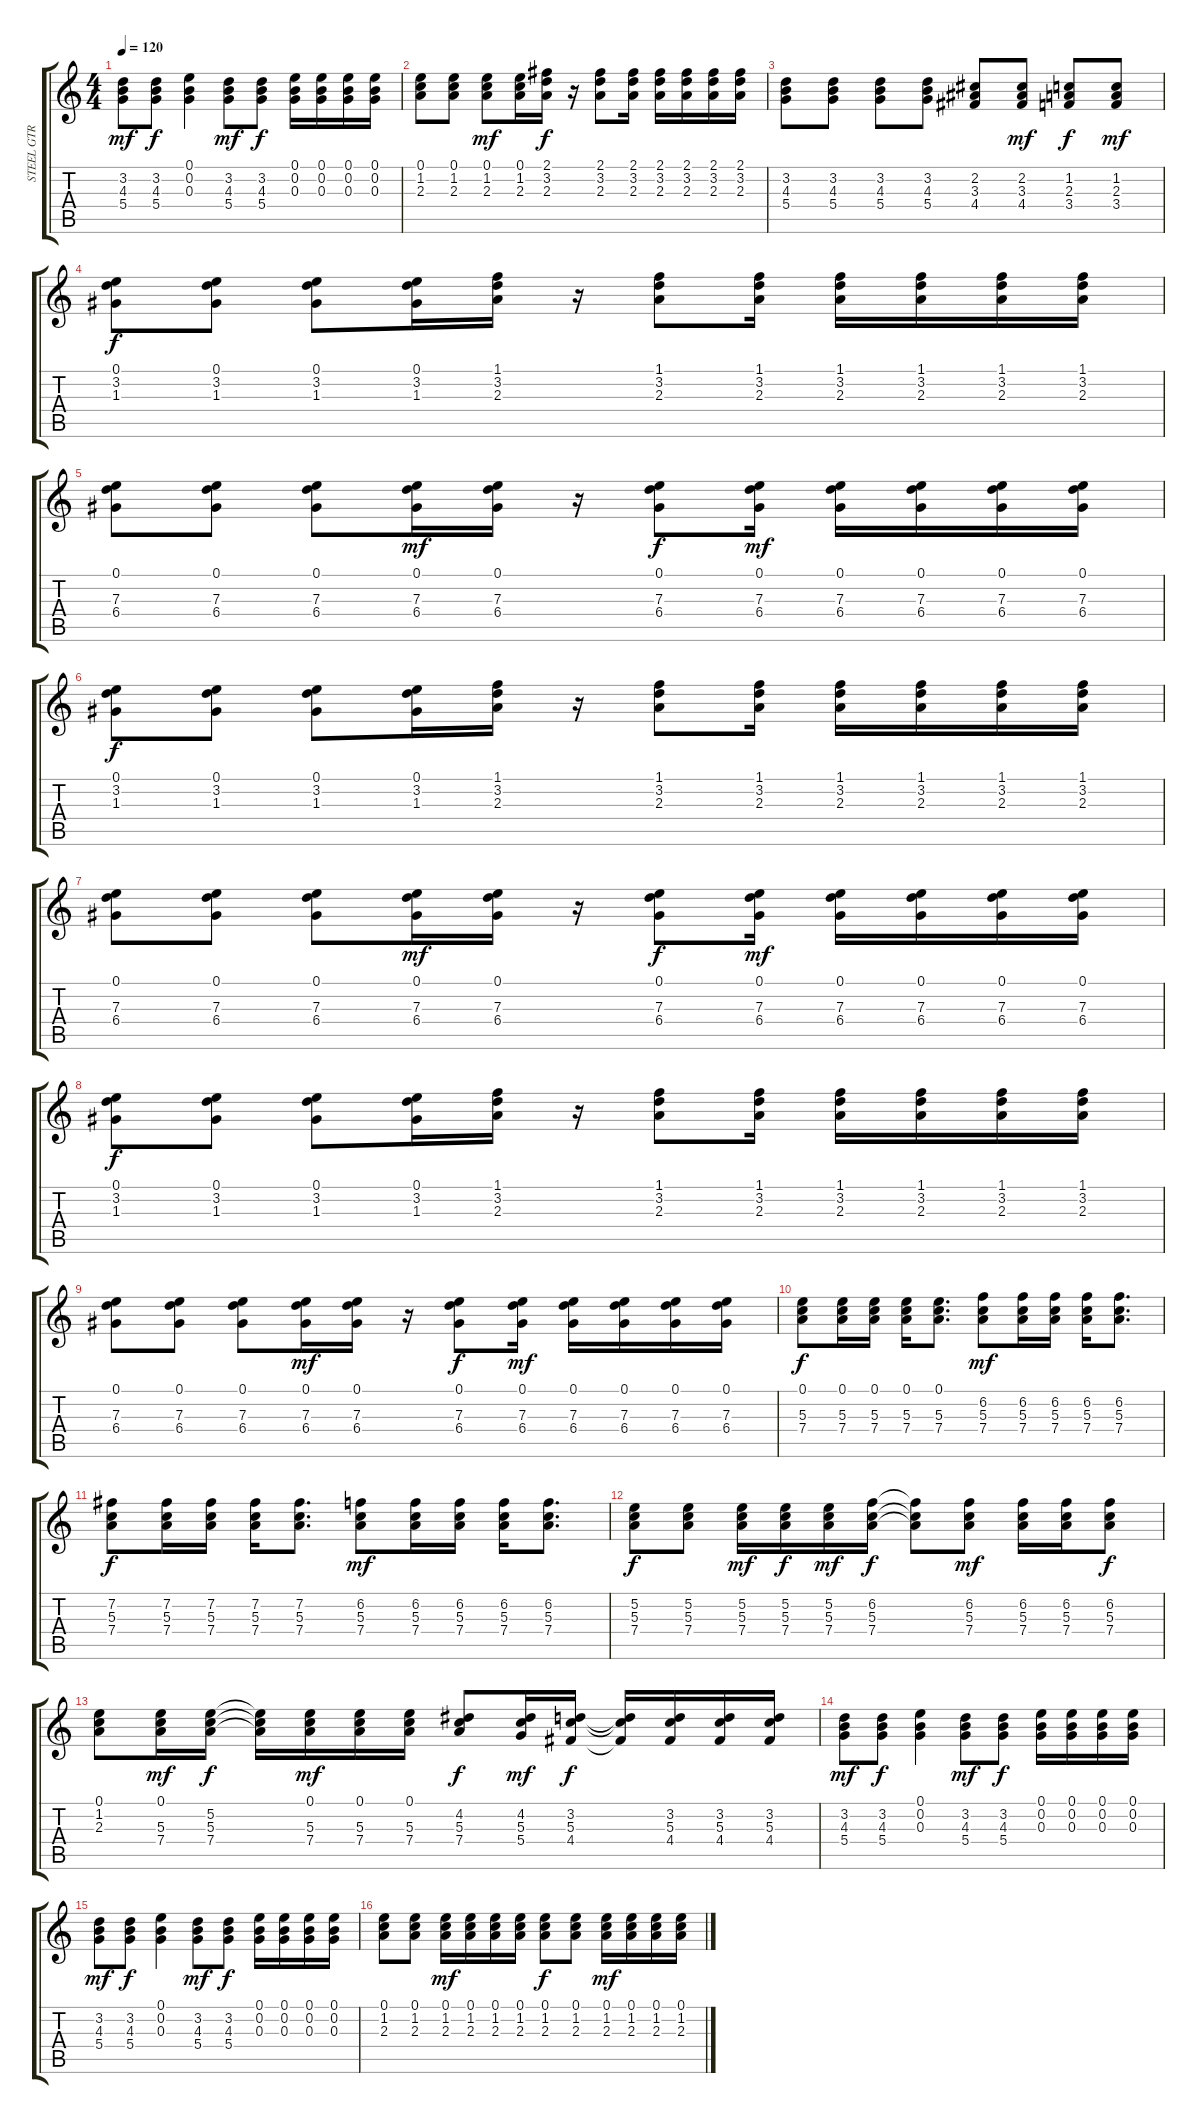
\track ("STEEL GTR" "STEEL GTR") {instrument acousticguitarsteel}
\staff {score tabs}
\tuning (E4 B3 G3 D3 A2 E2) {hide}
\ts (4 4)
\tempo 120
\clef g2
\ks c
(3.2 4.3 5.4).8{dy mf} (3.2 4.3 5.4).8{dy f} (0.1 0.2 0.3).4 (3.2 4.3 5.4).8{dy mf} (3.2 4.3 5.4).8{dy f} (0.1 0.2 0.3).16 (0.1 0.2 0.3).16 (0.1 0.2 0.3).16 (0.1 0.2 0.3).16 |
(0.1 1.2 2.3).8 (0.1 1.2 2.3).8 (0.1 1.2 2.3).8{dy mf} (0.1 1.2 2.3).16 (2.1 3.2 2.3).16{dy f} r.16 (2.1 3.2 2.3).8 (2.1 3.2 2.3).16 (2.1 3.2 2.3).16 (2.1 3.2 2.3).16 (2.1 3.2 2.3).16 (2.1 3.2 2.3).16 |
(3.2 4.3 5.4).8 (3.2 4.3 5.4).8 (3.2 4.3 5.4).8 (3.2 4.3 5.4).8 (2.2 3.3 4.4).8 (2.2 3.3 4.4).8{dy mf} (1.2 2.3 3.4).8{dy f} (1.2 2.3 3.4).8{dy mf} |
(0.1 3.2 1.3).8{dy f} (0.1 3.2 1.3).8 (0.1 3.2 1.3).8 (0.1 3.2 1.3).16 (1.1 3.2 2.3).16 r.16 (1.1 3.2 2.3).8 (1.1 3.2 2.3).16 (1.1 3.2 2.3).16 (1.1 3.2 2.3).16 (1.1 3.2 2.3).16 (1.1 3.2 2.3).16 |
(0.1 7.3 6.4).8 (0.1 7.3 6.4).8 (0.1 7.3 6.4).8 (0.1 7.3 6.4).16{dy mf} (0.1 7.3 6.4).16 r.16 (0.1 7.3 6.4).8{dy f} (0.1 7.3 6.4).16{dy mf} (0.1 7.3 6.4).16 (0.1 7.3 6.4).16 (0.1 7.3 6.4).16 (0.1 7.3 6.4).16 |
(0.1 3.2 1.3).8{dy f} (0.1 3.2 1.3).8 (0.1 3.2 1.3).8 (0.1 3.2 1.3).16 (1.1 3.2 2.3).16 r.16 (1.1 3.2 2.3).8 (1.1 3.2 2.3).16 (1.1 3.2 2.3).16 (1.1 3.2 2.3).16 (1.1 3.2 2.3).16 (1.1 3.2 2.3).16 |
(0.1 7.3 6.4).8 (0.1 7.3 6.4).8 (0.1 7.3 6.4).8 (0.1 7.3 6.4).16{dy mf} (0.1 7.3 6.4).16 r.16 (0.1 7.3 6.4).8{dy f} (0.1 7.3 6.4).16{dy mf} (0.1 7.3 6.4).16 (0.1 7.3 6.4).16 (0.1 7.3 6.4).16 (0.1 7.3 6.4).16 |
(0.1 3.2 1.3).8{dy f} (0.1 3.2 1.3).8 (0.1 3.2 1.3).8 (0.1 3.2 1.3).16 (1.1 3.2 2.3).16 r.16 (1.1 3.2 2.3).8 (1.1 3.2 2.3).16 (1.1 3.2 2.3).16 (1.1 3.2 2.3).16 (1.1 3.2 2.3).16 (1.1 3.2 2.3).16 |
(0.1 7.3 6.4).8 (0.1 7.3 6.4).8 (0.1 7.3 6.4).8 (0.1 7.3 6.4).16{dy mf} (0.1 7.3 6.4).16 r.16 (0.1 7.3 6.4).8{dy f} (0.1 7.3 6.4).16{dy mf} (0.1 7.3 6.4).16 (0.1 7.3 6.4).16 (0.1 7.3 6.4).16 (0.1 7.3 6.4).16 |
(0.1 5.3 7.4).8{dy f} (0.1 5.3 7.4).16 (0.1 5.3 7.4).16 (0.1 5.3 7.4).16 (0.1 5.3 7.4).8{d} (6.2 5.3 7.4).8{dy mf} (6.2 5.3 7.4).16 (6.2 5.3 7.4).16 (6.2 5.3 7.4).16 (6.2 5.3 7.4).8{d} |
(7.2 5.3 7.4).8{dy f} (7.2 5.3 7.4).16 (7.2 5.3 7.4).16 (7.2 5.3 7.4).16 (7.2 5.3 7.4).8{d} (6.2 5.3 7.4).8{dy mf} (6.2 5.3 7.4).16 (6.2 5.3 7.4).16 (6.2 5.3 7.4).16 (6.2 5.3 7.4).8{d} |
(5.2 5.3 7.4).8{dy f} (5.2 5.3 7.4).8 (5.2 5.3 7.4).16{dy mf} (5.2 5.3 7.4).16{dy f} (5.2 5.3 7.4).16{dy mf} (6.2 5.3 7.4).16{dy f} (6.2{t} 5.3{t} 7.4{t}).8 (6.2 5.3 7.4).8{dy mf} (6.2 5.3 7.4).16 (6.2 5.3 7.4).16 (6.2 5.3 7.4).8{dy f} |
(0.1 1.2 2.3).8 (0.1 5.3 7.4).16{dy mf} (5.2 5.3 7.4).16{dy f} (5.2{t} 5.3{t} 7.4{t}).16 (0.1 5.3 7.4).16{dy mf} (0.1 5.3 7.4).16 (0.1 5.3 7.4).16 (4.2 5.3 7.4).8{dy f} (4.2 5.3 5.4).16{dy mf} (3.2 5.3 4.4).16{dy f} (3.2{t} 5.3{t} 4.4{t}).16 (3.2 5.3 4.4).16 (3.2 5.3 4.4).16 (3.2 5.3 4.4).16 |
(3.2 4.3 5.4).8{dy mf} (3.2 4.3 5.4).8{dy f} (0.1 0.2 0.3).4 (3.2 4.3 5.4).8{dy mf} (3.2 4.3 5.4).8{dy f} (0.1 0.2 0.3).16 (0.1 0.2 0.3).16 (0.1 0.2 0.3).16 (0.1 0.2 0.3).16 |
(3.2 4.3 5.4).8{dy mf} (3.2 4.3 5.4).8{dy f} (0.1 0.2 0.3).4 (3.2 4.3 5.4).8{dy mf} (3.2 4.3 5.4).8{dy f} (0.1 0.2 0.3).16 (0.1 0.2 0.3).16 (0.1 0.2 0.3).16 (0.1 0.2 0.3).16 |
(0.1 1.2 2.3).8 (0.1 1.2 2.3).8 (0.1 1.2 2.3).16{dy mf} (0.1 1.2 2.3).16 (0.1 1.2 2.3).16 (0.1 1.2 2.3).16 (0.1 1.2 2.3).8{dy f} (0.1 1.2 2.3).8 (0.1 1.2 2.3).16{dy mf} (0.1 1.2 2.3).16 (0.1 1.2 2.3).16 (0.1 1.2 2.3).16
